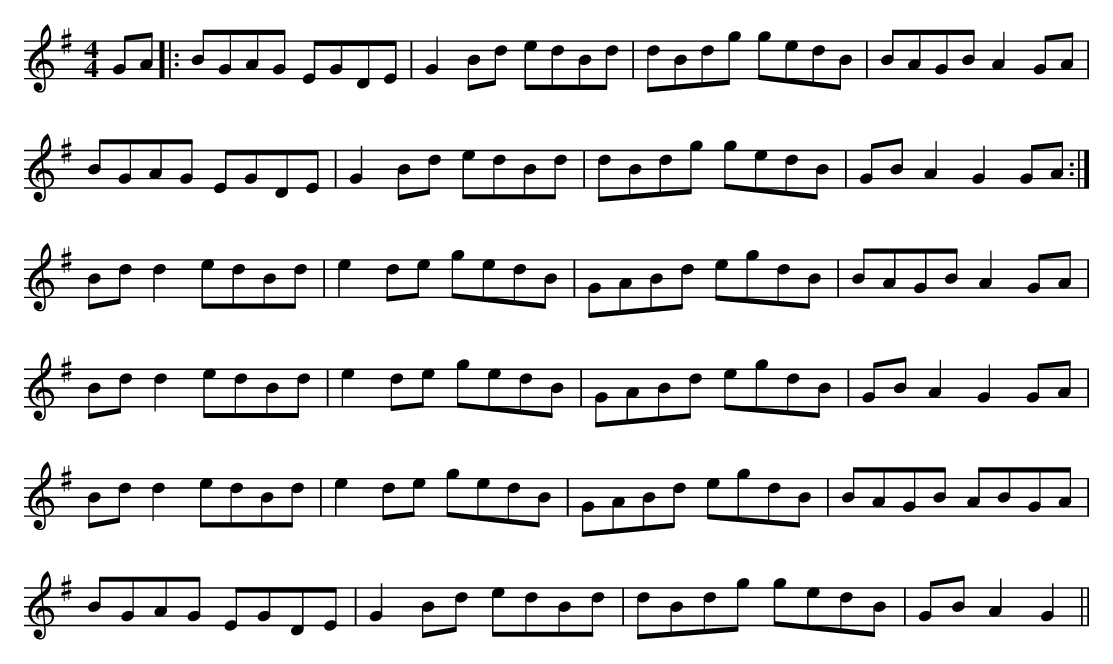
X:1
M:4/4
K:G
GA|:BGAG EGDE|G2 Bd edBd|dBdg gedB|BAGB A2 GA|
BGAG EGDE|G2 Bd edBd|dBdg gedB|GB A2 G2 GA :|
Bd d2 edBd|e2 de gedB|GABd egdB|BAGB A2 GA|
Bd d2 edBd|e2 de gedB|GABd egdB|GB A2 G2 GA|
Bd d2 edBd|e2 de gedB|GABd egdB|BAGB ABGA|
BGAG EGDE|G2 Bd edBd|dBdg gedB|GB A2 G2||
